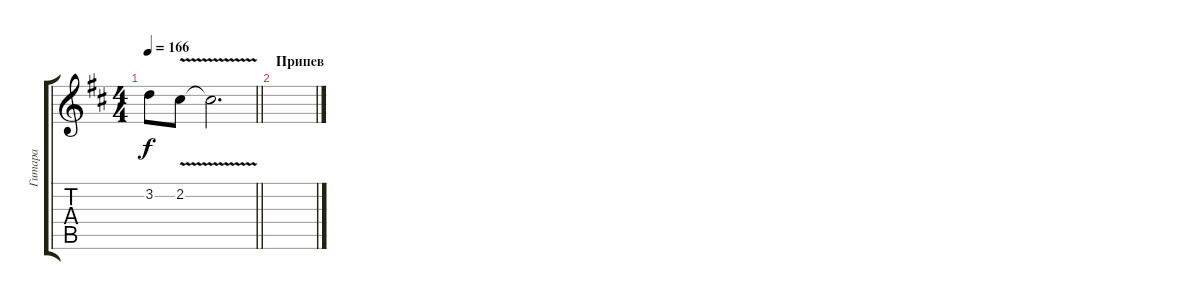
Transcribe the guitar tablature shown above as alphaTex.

\track ("Гитара" "Гитара") {instrument distortionguitar}
\staff {score tabs}
\tuning (E4 B3 G3 D3 A2 E2) {hide}
\ts (4 4)
\tempo 166
\clef g2
\barLineRight lightlight
\ks bminor
3.2{t}.8{dy f} 2.2{v}.8 2.2{t}.2{d} |
\section ("" "Припев")
